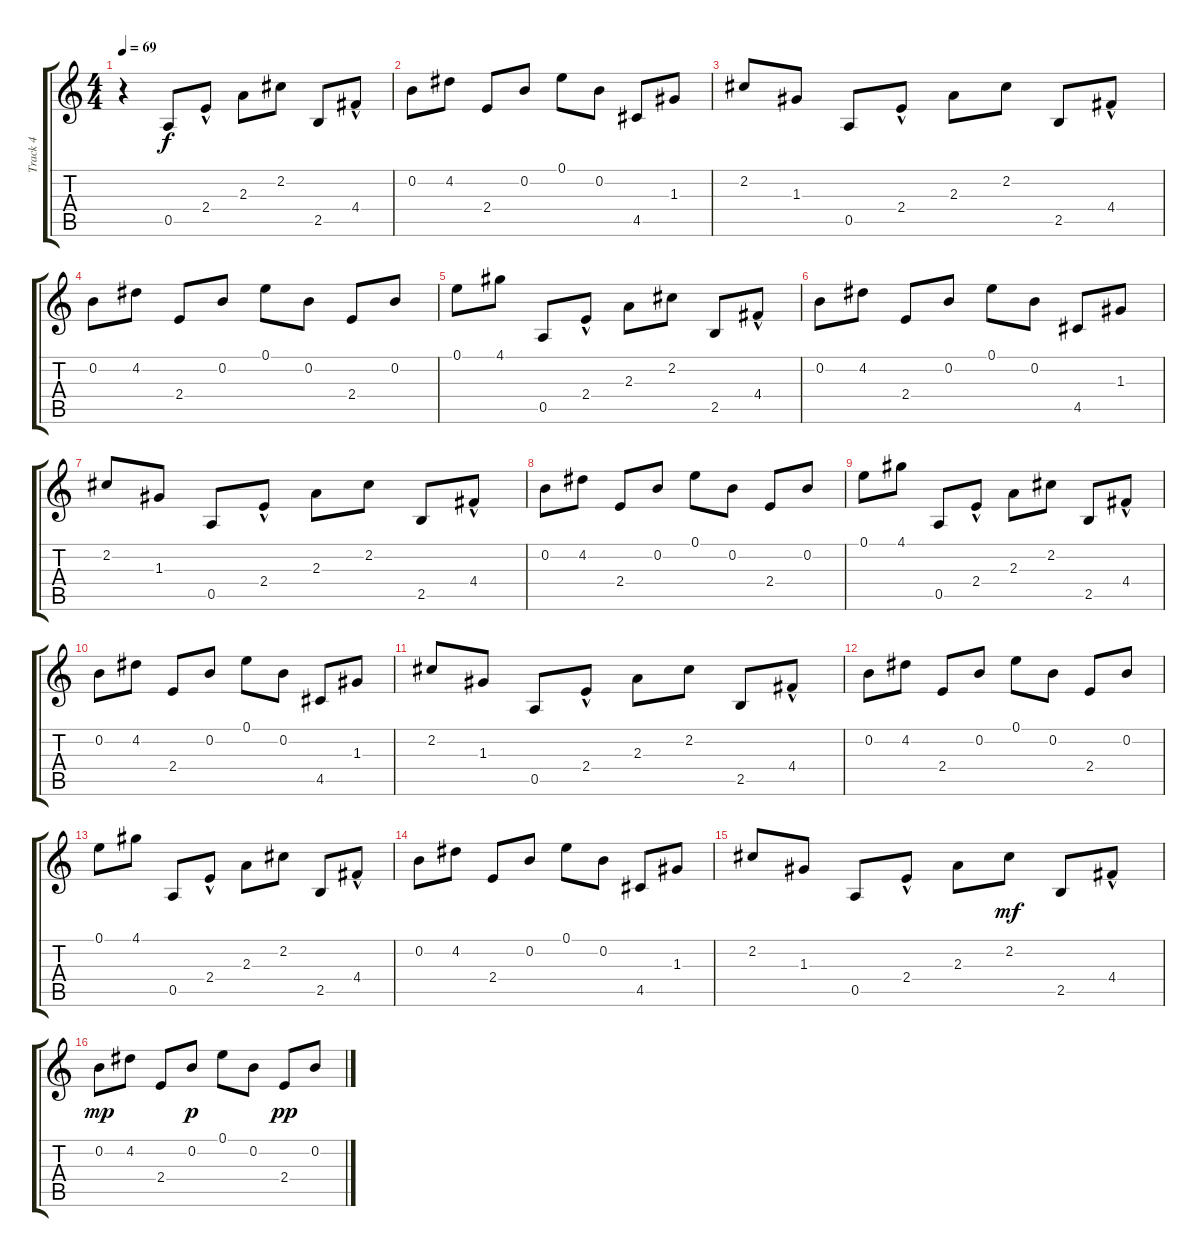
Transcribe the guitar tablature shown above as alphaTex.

\track ("Track 4" "Track 4") {instrument acousticguitarsteel}
\staff {score tabs}
\tuning (E4 B3 G3 D3 A2 E2) {hide}
\ts (4 4)
\tempo 69
\clef g2
\ks c
r.4{dy f instrument acousticguitarsteel} 0.5.8 2.4{hac}.8 2.3.8 2.2.8 2.5.8 4.4{hac}.8 |
0.2.8 4.2.8 2.4.8 0.2.8 0.1.8 0.2.8 4.5.8 1.3.8 |
2.2.8 1.3.8 0.5.8 2.4{hac}.8 2.3.8 2.2.8 2.5.8 4.4{hac}.8 |
0.2.8 4.2.8 2.4.8 0.2.8 0.1.8 0.2.8 2.4.8 0.2.8 |
0.1.8 4.1.8 0.5.8 2.4{hac}.8 2.3.8 2.2.8 2.5.8 4.4{hac}.8 |
0.2.8 4.2.8 2.4.8 0.2.8 0.1.8 0.2.8 4.5.8 1.3.8 |
2.2.8 1.3.8 0.5.8 2.4{hac}.8 2.3.8 2.2.8 2.5.8 4.4{hac}.8 |
0.2.8 4.2.8 2.4.8 0.2.8 0.1.8 0.2.8 2.4.8 0.2.8 |
0.1.8 4.1.8 0.5.8 2.4{hac}.8 2.3.8 2.2.8 2.5.8 4.4{hac}.8 |
0.2.8 4.2.8 2.4.8 0.2.8 0.1.8 0.2.8 4.5.8 1.3.8 |
2.2.8 1.3.8 0.5.8 2.4{hac}.8 2.3.8 2.2.8 2.5.8 4.4{hac}.8 |
0.2.8 4.2.8 2.4.8 0.2.8 0.1.8 0.2.8 2.4.8 0.2.8 |
0.1.8 4.1.8 0.5.8 2.4{hac}.8 2.3.8 2.2.8 2.5.8 4.4{hac}.8 |
0.2.8 4.2.8 2.4.8 0.2.8 0.1.8 0.2.8 4.5.8 1.3.8 |
2.2.8 1.3.8 0.5.8 2.4{hac}.8 2.3.8 2.2.8{dy mf} 2.5.8 4.4{hac}.8 |
0.2.8{dy mp} 4.2.8 2.4.8 0.2.8{dy p} 0.1.8 0.2.8 2.4.8{dy pp} 0.2.8
